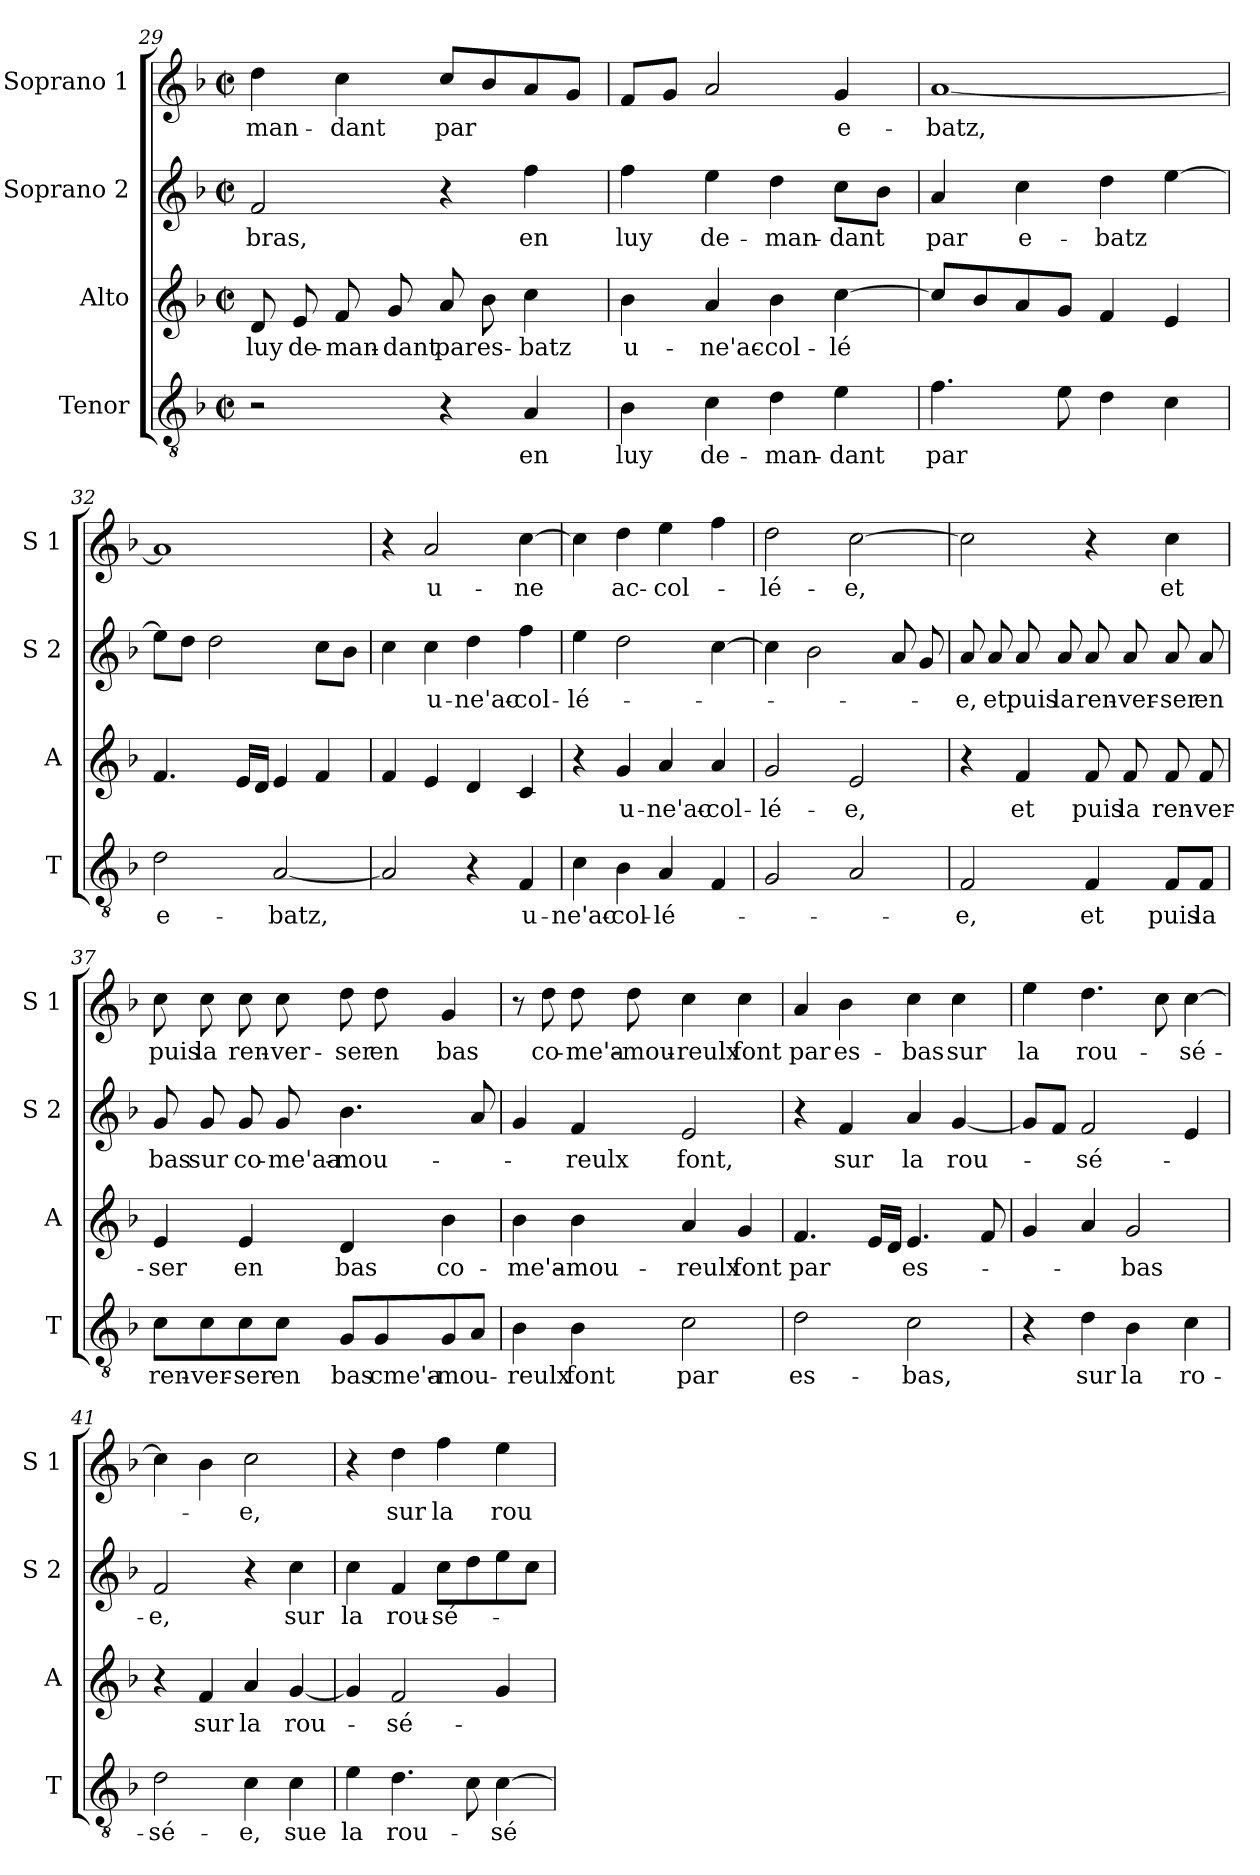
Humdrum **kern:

**kern	**text	**kern	**text	**kern	**text	**kern	**text
*part4	*part4	*part3	*part3	*part2	*part2	*part1	*part1
*staff4	*staff4	*staff3	*staff3	*staff2	*staff2	*staff1	*staff1
*I"Tenor	*	*I"Alto	*	*I"Soprano 2	*	*I"Soprano 1	*
*I'T	*	*I'A	*	*I'S 2	*	*I'S 1	*
*clefGv2	*	*clefG2	*	*clefG2	*	*clefG2	*
*k[b-]	*	*k[b-]	*	*k[b-]	*	*k[b-]	*
*F:	*	*F:	*	*F:	*	*F:	*
*M2/2	*	*M2/2	*	*M2/2	*	*M2/2	*
*met(c|)	*	*met(c|)	*	*met(c|)	*	*met(c|)	*
=29	=29	=29	=29	=29	=29	=29	=29
!	!	!	!LO:LY:b	!	!LO:LY:b	!	!LO:LY:b
2r	.	8d/	luy	2f/	bras,	4dd\	-man-
!	!	!	!LO:LY:b	!	!	!	!
.	.	8e/	de-	.	.	.	.
!	!	!	!LO:LY:b	!	!	!	!LO:LY:b
.	.	8f/	-man-	.	.	4cc\	-dant
!	!	!	!LO:LY:b	!	!	!	!
.	.	8g/	-dant	.	.	.	.
!	!	!	!LO:LY:b	!	!	!	!LO:LY:b
4r	.	8a/	par	4r	.	8cc/L	par
!	!	!	!LO:LY:b	!	!	!	!
.	.	8b-\	es-	.	.	8b-/	.
!	!LO:LY:b	!	!LO:LY:b	!	!LO:LY:b	!	!
4A/	en	4cc\	-batz	4ff\	en	8a/	.
.	.	.	.	.	.	8g/J	.
=30	=30	=30	=30	=30	=30	=30	=30
!	!LO:LY:b	!	!LO:LY:b	!	!LO:LY:b	!	!
4B-\	luy	4b-\	u-	4ff\	luy	8f/L	.
.	.	.	.	.	.	8g/J	.
!	!LO:LY:b	!	!LO:LY:b	!	!LO:LY:b	!	!
4c\	de-	4a/	-ne'ac-	4ee\	de-	2a/	.
!	!LO:LY:b	!	!LO:LY:b	!	!LO:LY:b	!	!
4d\	-man-	4b-\	-col-	4dd\	-man-	.	.
!	!LO:LY:b	!	!LO:LY:b	!	!LO:LY:b	!	!LO:LY:b
4e\	-dant	[4cc\	-lé	8cc\L	-dant	4g/	e-
.	.	.	.	8b-\J	.	.	.
=31	=31	=31	=31	=31	=31	=31	=31
!	!LO:LY:b	!	!	!	!LO:LY:b	!	!LO:LY:b
4.f\	par	8cc/L]	.	4a/	par	[1a	-batz,
.	.	8b-/	.	.	.	.	.
!	!	!	!	!	!LO:LY:b	!	!
.	.	8a/	.	4cc\	e-	.	.
8e\	.	8g/J	.	.	.	.	.
!	!	!	!	!	!LO:LY:b	!	!
4d\	.	4f/	.	4dd\	-batz	.	.
4c\	.	4e/	.	[4ee\	.	.	.
=32	=32	=32	=32	=32	=32	=32	=32
!	!LO:LY:b	!	!	!	!	!	!
2d\	e-	4.f/	.	8ee\L]	.	1a]	.
.	.	.	.	8dd\J	.	.	.
.	.	.	.	2dd\	.	.	.
.	.	16e/LL	.	.	.	.	.
.	.	16d/JJ	.	.	.	.	.
!	!LO:LY:b	!	!	!	!	!	!
[2A/	-batz,	4e/	.	.	.	.	.
.	.	4f/	.	8cc\L	.	.	.
.	.	.	.	8b-\J	.	.	.
!!LO:PB:g=z
=33	=33	=33	=33	=33	=33	=33	=33
2A/]	.	4f/	.	4cc\	.	4r	.
!	!	!	!	!	!LO:LY:b	!	!LO:LY:b
.	.	4e/	.	4cc\	u-	2a/	u-
!	!	!	!	!	!LO:LY:b	!	!
4r	.	4d/	.	4dd\	-ne'ac-	.	.
!	!LO:LY:b	!	!	!	!LO:LY:b	!	!LO:LY:b
4F/	u-	4c/	.	4ff\	-col-	[4cc\	-ne
=34	=34	=34	=34	=34	=34	=34	=34
!	!LO:LY:b	!	!	!	!LO:LY:b	!	!
4c\	-ne'ac-	4r	.	4ee\	-lé-	4cc\]	.
!	!LO:LY:b	!	!LO:LY:b	!	!	!	!LO:LY:b
4B-\	-col-	4g/	u-	2dd\	.	4dd\	ac-
!	!LO:LY:b	!	!LO:LY:b	!	!	!	!LO:LY:b
4A/	-lé-	4a/	-ne'ac-	.	.	4ee\	-col-
!	!	!	!LO:LY:b	!	!	!	!
4F/	.	4a/	-col-	[4cc\	.	4ff\	.
=35	=35	=35	=35	=35	=35	=35	=35
!	!	!	!LO:LY:b	!	!	!	!LO:LY:b
2G/	.	2g/	-lé-	4cc\]	.	2dd\	-lé-
.	.	.	.	2b-\	.	.	.
!	!	!	!LO:LY:b	!	!	!	!LO:LY:b
2A/	.	2e/	-e,	.	.	[2cc\	-e,
.	.	.	.	8a/	.	.	.
.	.	.	.	8g/	.	.	.
=36	=36	=36	=36	=36	=36	=36	=36
!	!LO:LY:b	!	!	!	!LO:LY:b	!	!
2F/	-e,	4r	.	8a/	-e,	2cc\]	.
!	!	!	!	!	!LO:LY:b	!	!
.	.	.	.	8a/	et	.	.
!	!	!	!LO:LY:b	!	!LO:LY:b	!	!
.	.	4f/	et	8a/	puis	.	.
!	!	!	!	!	!LO:LY:b	!	!
.	.	.	.	8a/	la	.	.
!	!LO:LY:b	!	!LO:LY:b	!	!LO:LY:b	!	!
4F/	et	8f/	puis	8a/	ren-	4r	.
!	!	!	!LO:LY:b	!	!LO:LY:b	!	!
.	.	8f/	la	8a/	-ver-	.	.
!	!LO:LY:b	!	!LO:LY:b	!	!LO:LY:b	!	!LO:LY:b
8F/L	puis	8f/	ren-	8a/	-ser	4cc\	et
!	!LO:LY:b	!	!LO:LY:b	!	!LO:LY:b	!	!
8F/J	la	8f/	-ver-	8a/	en	.	.
!!LO:LB:g=z
=37	=37	=37	=37	=37	=37	=37	=37
!	!LO:LY:b	!	!LO:LY:b	!	!LO:LY:b	!	!LO:LY:b
8c\L	ren-	4e/	-ser	8g/	bas	8cc\	puis
!	!LO:LY:b	!	!	!	!LO:LY:b	!	!LO:LY:b
8c\	-ver-	.	.	8g/	sur	8cc\	la
!	!LO:LY:b	!	!LO:LY:b	!	!LO:LY:b	!	!LO:LY:b
8c\	-ser	4e/	en	8g/	co-	8cc\	ren-
!	!LO:LY:b	!	!	!	!LO:LY:b	!	!LO:LY:b
8c\J	en	.	.	8g/	-me'aa-	8cc\	-ver-
!	!LO:LY:b	!	!LO:LY:b	!	!LO:LY:b	!	!LO:LY:b
8G/L	bas	4d/	bas	4.b-\	-mou-	8dd\	-ser
!	!LO:LY:b	!	!	!	!	!	!LO:LY:b
8G/	cme'a-	.	.	.	.	8dd\	en
!	!LO:LY:b	!	!LO:LY:b	!	!	!	!LO:LY:b
8G/	-mou-	4b-\	co-	.	.	4g/	bas
8A/J	.	.	.	8a/	.	.	.
=38	=38	=38	=38	=38	=38	=38	=38
!	!LO:LY:b	!	!LO:LY:b	!	!	!	!
4B-\	-reulx	4b-\	-me'a-	4g/	.	8r	.
!	!	!	!	!	!	!	!LO:LY:b
.	.	.	.	.	.	8dd\	co-
!	!LO:LY:b	!	!LO:LY:b	!	!LO:LY:b	!	!LO:LY:b
4B-\	font	4b-\	-mou-	4f/	-reulx	8dd\	-me'a-
!	!	!	!	!	!	!	!LO:LY:b
.	.	.	.	.	.	8dd\	-mou-
!	!LO:LY:b	!	!LO:LY:b	!	!LO:LY:b	!	!LO:LY:b
2c\	par	4a/	-reulx	2e/	font,	4cc\	-reulx
!	!	!	!LO:LY:b	!	!	!	!LO:LY:b
.	.	4g/	font	.	.	4cc\	font
=39	=39	=39	=39	=39	=39	=39	=39
!	!LO:LY:b	!	!LO:LY:b	!	!	!	!LO:LY:b
2d\	es-	4.f/	par	4r	.	4a/	par
!	!	!	!	!	!LO:LY:b	!	!LO:LY:b
.	.	.	.	4f/	sur	4b-\	es-
.	.	16e/LL	.	.	.	.	.
.	.	16d/JJ	.	.	.	.	.
!	!LO:LY:b	!	!LO:LY:b	!	!LO:LY:b	!	!LO:LY:b
2c\	-bas,	4.e/	es-	4a/	la	4cc\	-bas
!	!	!	!	!	!LO:LY:b	!	!LO:LY:b
.	.	.	.	[4g/	rou-	4cc\	sur
.	.	8f/	.	.	.	.	.
=40	=40	=40	=40	=40	=40	=40	=40
!	!	!	!	!	!	!	!LO:LY:b
4r	.	4g/	.	8g/L]	.	4ee\	la
.	.	.	.	8f/J	.	.	.
!	!LO:LY:b	!	!	!	!LO:LY:b	!	!LO:LY:b
4d\	sur	4a/	.	2f/	-sé-	4.dd\	rou-
!	!LO:LY:b	!	!LO:LY:b	!	!	!	!
4B-\	la	2g/	-bas	.	.	.	.
.	.	.	.	.	.	8cc\	.
!	!LO:LY:b	!	!	!	!	!	!LO:LY:b
4c\	ro-	.	.	4e/	.	[4cc\	-sé-
!!LO:LB:g=z
=41	=41	=41	=41	=41	=41	=41	=41
!	!LO:LY:b	!	!	!	!LO:LY:b	!	!
2d\	-sé-	4r	.	2f/	-e,	4cc\]	.
!	!	!	!LO:LY:b	!	!	!	!
.	.	4f/	sur	.	.	4b-\	.
!	!LO:LY:b	!	!LO:LY:b	!	!	!	!LO:LY:b
4c\	-e,	4a/	la	4r	.	2cc\	-e,
!	!LO:LY:b	!	!LO:LY:b	!	!LO:LY:b	!	!
4c\	sue	[4g/	rou-	4cc\	sur	.	.
=42	=42	=42	=42	=42	=42	=42	=42
!	!LO:LY:b	!	!	!	!LO:LY:b	!	!
4e\	la	4g/]	.	4cc\	la	4r	.
!	!LO:LY:b	!	!LO:LY:b	!	!LO:LY:b	!	!LO:LY:b
4.d\	rou-	2f/	-sé-	4f/	rou-	4dd\	sur
!	!	!	!	!	!LO:LY:b	!	!LO:LY:b
.	.	.	.	8cc\L	-sé-	4ff\	la
8c\	.	.	.	8dd\	.	.	.
!	!LO:LY:b	!	!	!	!	!	!LO:LY:b
[4c\	-sé-	4g/	.	8ee\	.	4ee\	rou-
.	.	.	.	8cc\J	.	.	.
=	=	=	=	=	=	=	=
*-	*-	*-	*-	*-	*-	*-	*-
